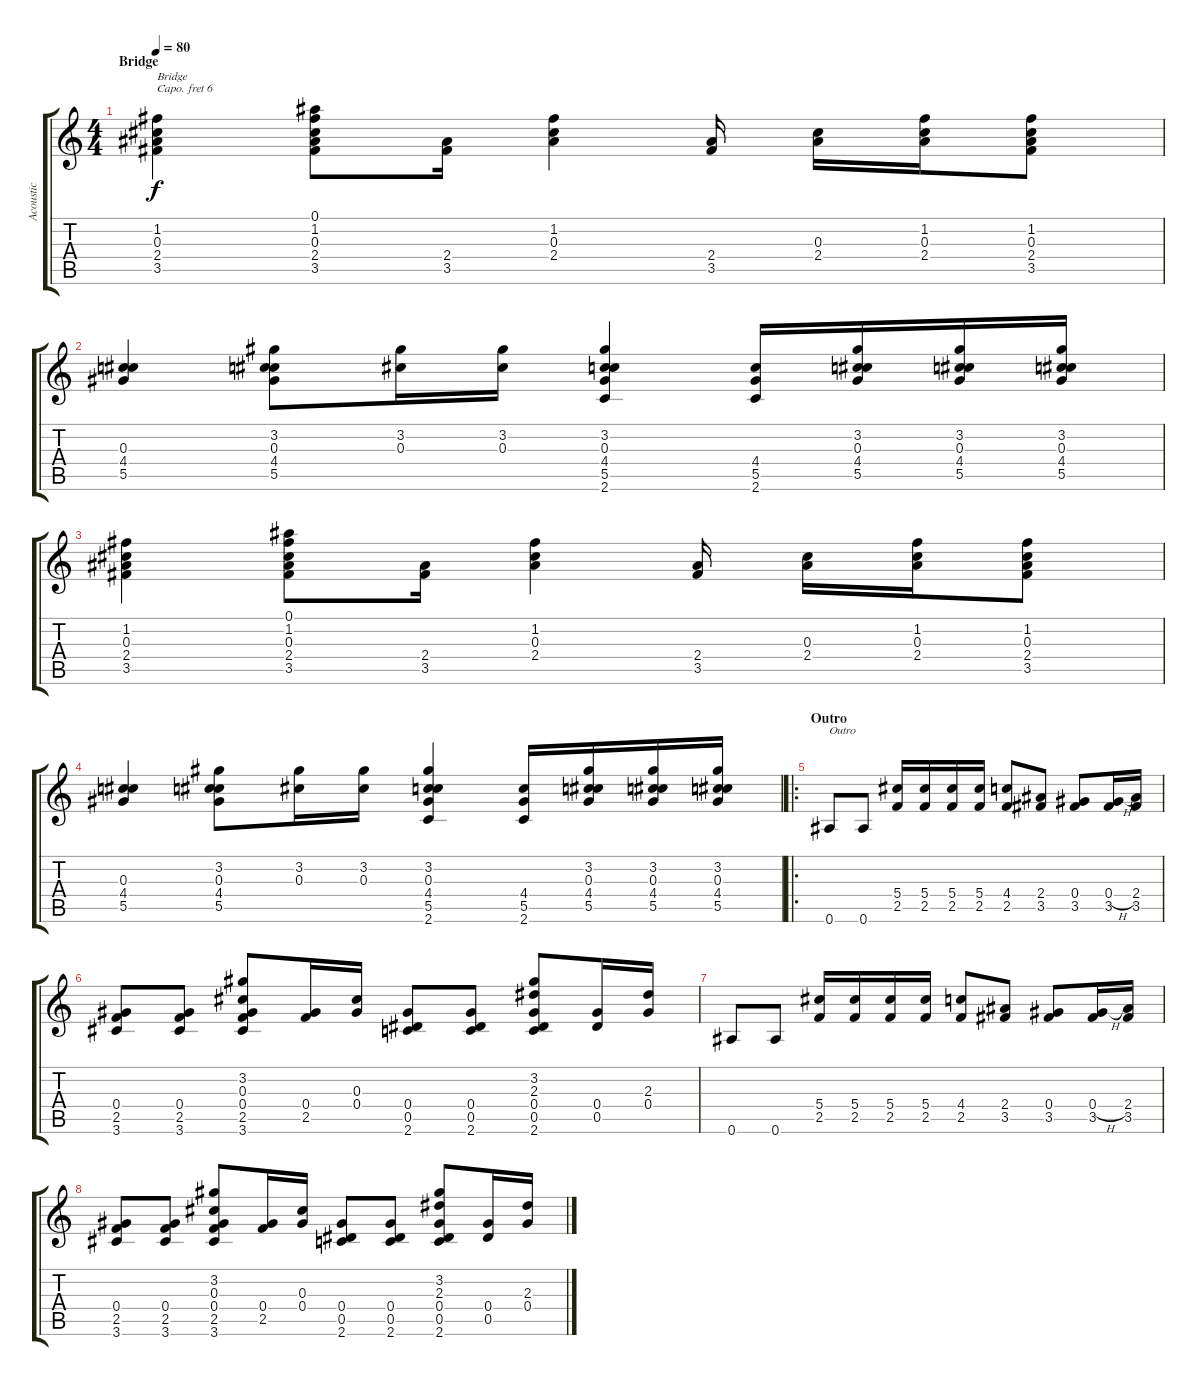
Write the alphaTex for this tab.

\track ("Acoustic" "Acoustic") {instrument acousticguitarnylon}
\staff {score tabs}
\capo 6
\tuning (E4 B3 G3 D3 A2 E2) {hide}
\ts (4 4)
\section ("" "Bridge")
\tempo 80
\clef g2
\ks c
(1.2 0.3 2.4 3.5).4{txt "Bridge" dy f} (0.1 1.2 0.3 2.4 3.5).8 (2.4 3.5).16 (1.2 0.3 2.4).4 (2.4 3.5).16 (0.3 2.4).16 (1.2 0.3 2.4).16 (1.2 0.3 2.4 3.5).8 |
(0.3 4.4 5.5).4 (3.2 0.3 4.4 5.5).8 (3.2 0.3).16 (3.2 0.3).16 (3.2 0.3 4.4 5.5 2.6).4 (4.4 5.5 2.6).16 (3.2 0.3 4.4 5.5).16 (3.2 0.3 4.4 5.5).16 (3.2 0.3 4.4 5.5).16 |
(1.2 0.3 2.4 3.5).4 (0.1 1.2 0.3 2.4 3.5).8 (2.4 3.5).16 (1.2 0.3 2.4).4 (2.4 3.5).16 (0.3 2.4).16 (1.2 0.3 2.4).16 (1.2 0.3 2.4 3.5).8 |
(0.3 4.4 5.5).4 (3.2 0.3 4.4 5.5).8 (3.2 0.3).16 (3.2 0.3).16 (3.2 0.3 4.4 5.5 2.6).4 (4.4 5.5 2.6).16 (3.2 0.3 4.4 5.5).16 (3.2 0.3 4.4 5.5).16 (3.2 0.3 4.4 5.5).16 |
\ro
\section ("" "Outro")
0.6.8{txt "Outro"} 0.6.8 (5.4 2.5).16 (5.4 2.5).16 (5.4 2.5).16 (5.4 2.5).16 (4.4 2.5).8 (2.4 3.5).8 (0.4 3.5).8 (0.4{h} 3.5).16 (2.4 3.5).16 |
(0.4 2.5 3.6).8 (0.4 2.5 3.6).8 (3.2 0.3 0.4 2.5 3.6).8 (0.4 2.5).16 (0.3 0.4).16 (0.4 0.5 2.6).8 (0.4 0.5 2.6).8 (3.2 2.3 0.4 0.5 2.6).8 (0.4 0.5).16 (2.3 0.4).16 |
0.6.8 0.6.8 (5.4 2.5).16 (5.4 2.5).16 (5.4 2.5).16 (5.4 2.5).16 (4.4 2.5).8 (2.4 3.5).8 (0.4 3.5).8 (0.4{h} 3.5).16 (2.4 3.5).16 |
(0.4 2.5 3.6).8 (0.4 2.5 3.6).8 (3.2 0.3 0.4 2.5 3.6).8 (0.4 2.5).16 (0.3 0.4).16 (0.4 0.5 2.6).8 (0.4 0.5 2.6).8 (3.2 2.3 0.4 0.5 2.6).8 (0.4 0.5).16 (2.3 0.4).16
